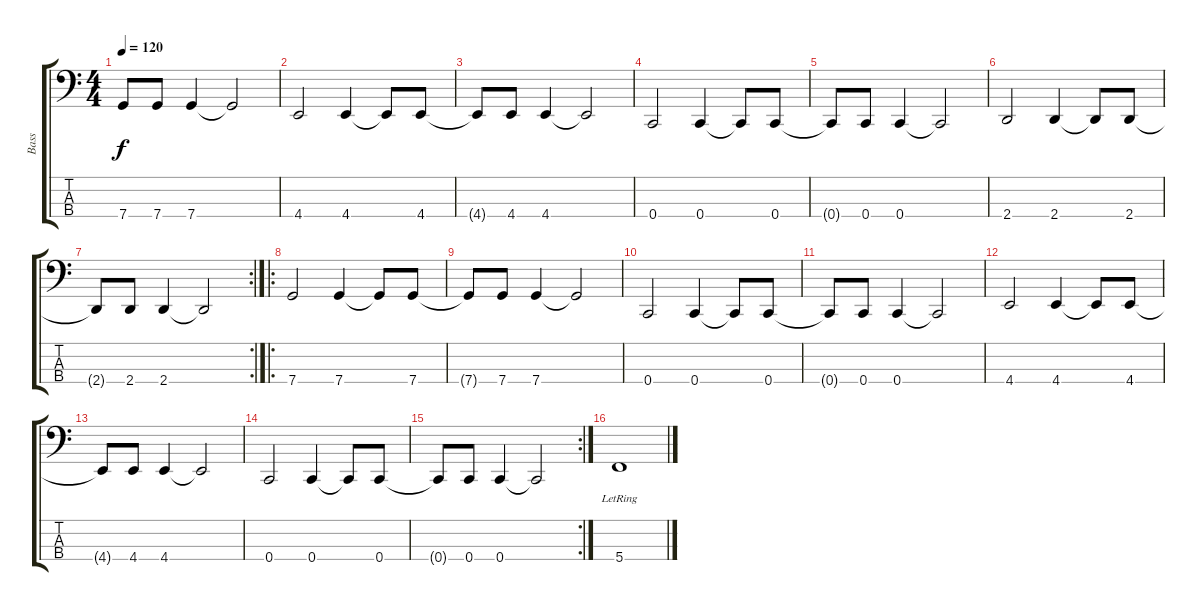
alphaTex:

\track ("Bass" "Bass") {instrument fretlessbass}
\staff {score tabs}
\tuning (G2 C2 G1 C1) {hide}
\ts (4 4)
\tempo 120
\clef f4
\ks c
7.4{t}.8{dy f} 7.4.8 7.4.4 7.4{t}.2 |
4.4.2 4.4.4 4.4{t}.8 4.4.8 |
4.4{t}.8 4.4.8 4.4.4 4.4{t}.2 |
0.4.2 0.4.4 0.4{t}.8 0.4.8 |
0.4{t}.8 0.4.8 0.4.4 0.4{t}.2 |
2.4.2 2.4.4 2.4{t}.8 2.4.8 |
\rc 2
2.4{t}.8 2.4.8 2.4.4 2.4{t}.2 |
\ro
7.4.2 7.4.4 7.4{t}.8 7.4.8 |
7.4{t}.8 7.4.8 7.4.4 7.4{t}.2 |
0.4.2 0.4.4 0.4{t}.8 0.4.8 |
0.4{t}.8 0.4.8 0.4.4 0.4{t}.2 |
4.4.2 4.4.4 4.4{t}.8 4.4.8 |
4.4{t}.8 4.4.8 4.4.4 4.4{t}.2 |
0.4.2 0.4.4 0.4{t}.8 0.4.8 |
\rc 2
0.4{t}.8 0.4.8 0.4.4 0.4{t}.2 |
5.4{lr}.1
